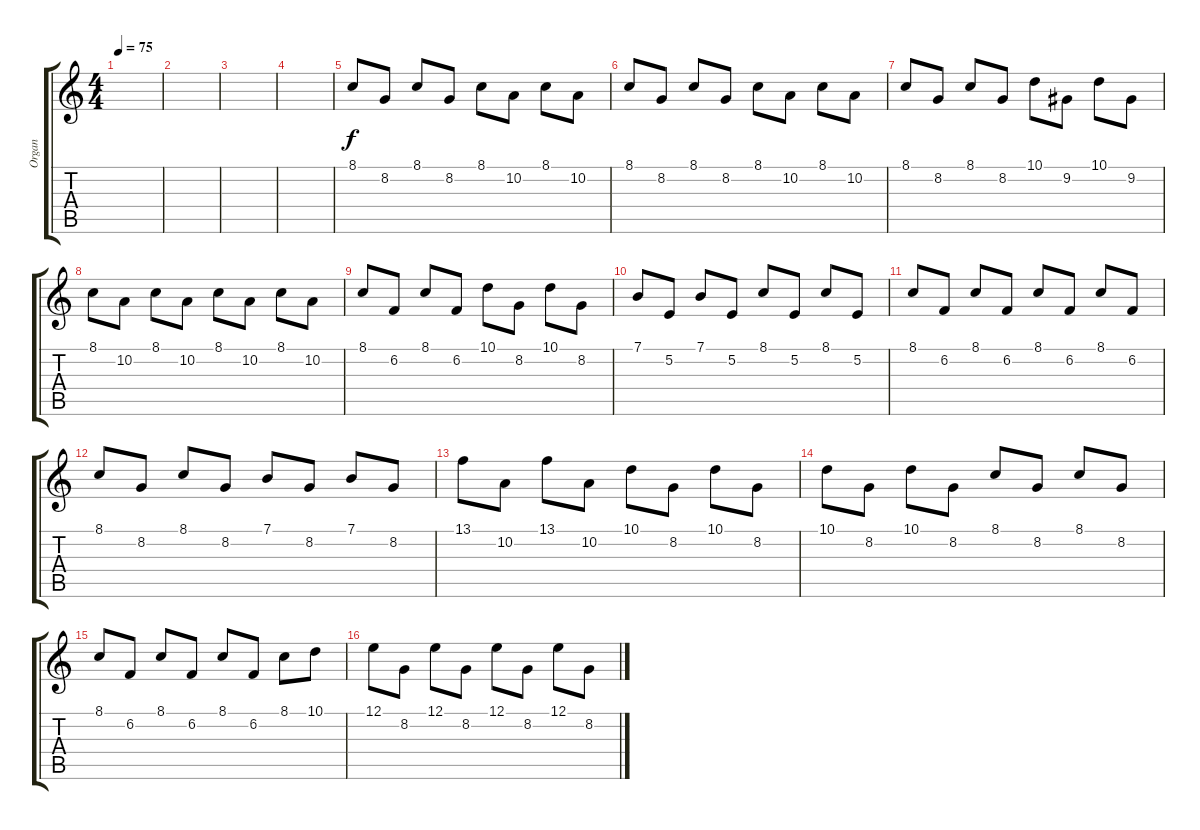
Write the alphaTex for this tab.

\track ("Organ" "Organ") {instrument drawbarorgan}
\staff {score tabs}
\tuning (E4 B3 G3 D3 A2 E2) {hide}
\ts (4 4)
\tempo 75
\clef g2
\ks c
|
|
|
|
8.1.8 8.2.8 8.1.8 8.2.8 8.1.8 10.2.8 8.1.8 10.2.8 |
8.1.8 8.2.8 8.1.8 8.2.8 8.1.8 10.2.8 8.1.8 10.2.8 |
8.1.8 8.2.8 8.1.8 8.2.8 10.1.8 9.2.8 10.1.8 9.2.8 |
8.1.8 10.2.8 8.1.8 10.2.8 8.1.8 10.2.8 8.1.8 10.2.8 |
8.1.8 6.2.8 8.1.8 6.2.8 10.1.8 8.2.8 10.1.8 8.2.8 |
7.1.8 5.2.8 7.1.8 5.2.8 8.1.8 5.2.8 8.1.8 5.2.8 |
8.1.8 6.2.8 8.1.8 6.2.8 8.1.8 6.2.8 8.1.8 6.2.8 |
8.1.8 8.2.8 8.1.8 8.2.8 7.1.8 8.2.8 7.1.8 8.2.8 |
13.1.8 10.2.8 13.1.8 10.2.8 10.1.8 8.2.8 10.1.8 8.2.8 |
10.1.8 8.2.8 10.1.8 8.2.8 8.1.8 8.2.8 8.1.8 8.2.8 |
8.1.8 6.2.8 8.1.8 6.2.8 8.1.8 6.2.8 8.1.8 10.1.8 |
12.1.8 8.2.8 12.1.8 8.2.8 12.1.8 8.2.8 12.1.8 8.2.8
